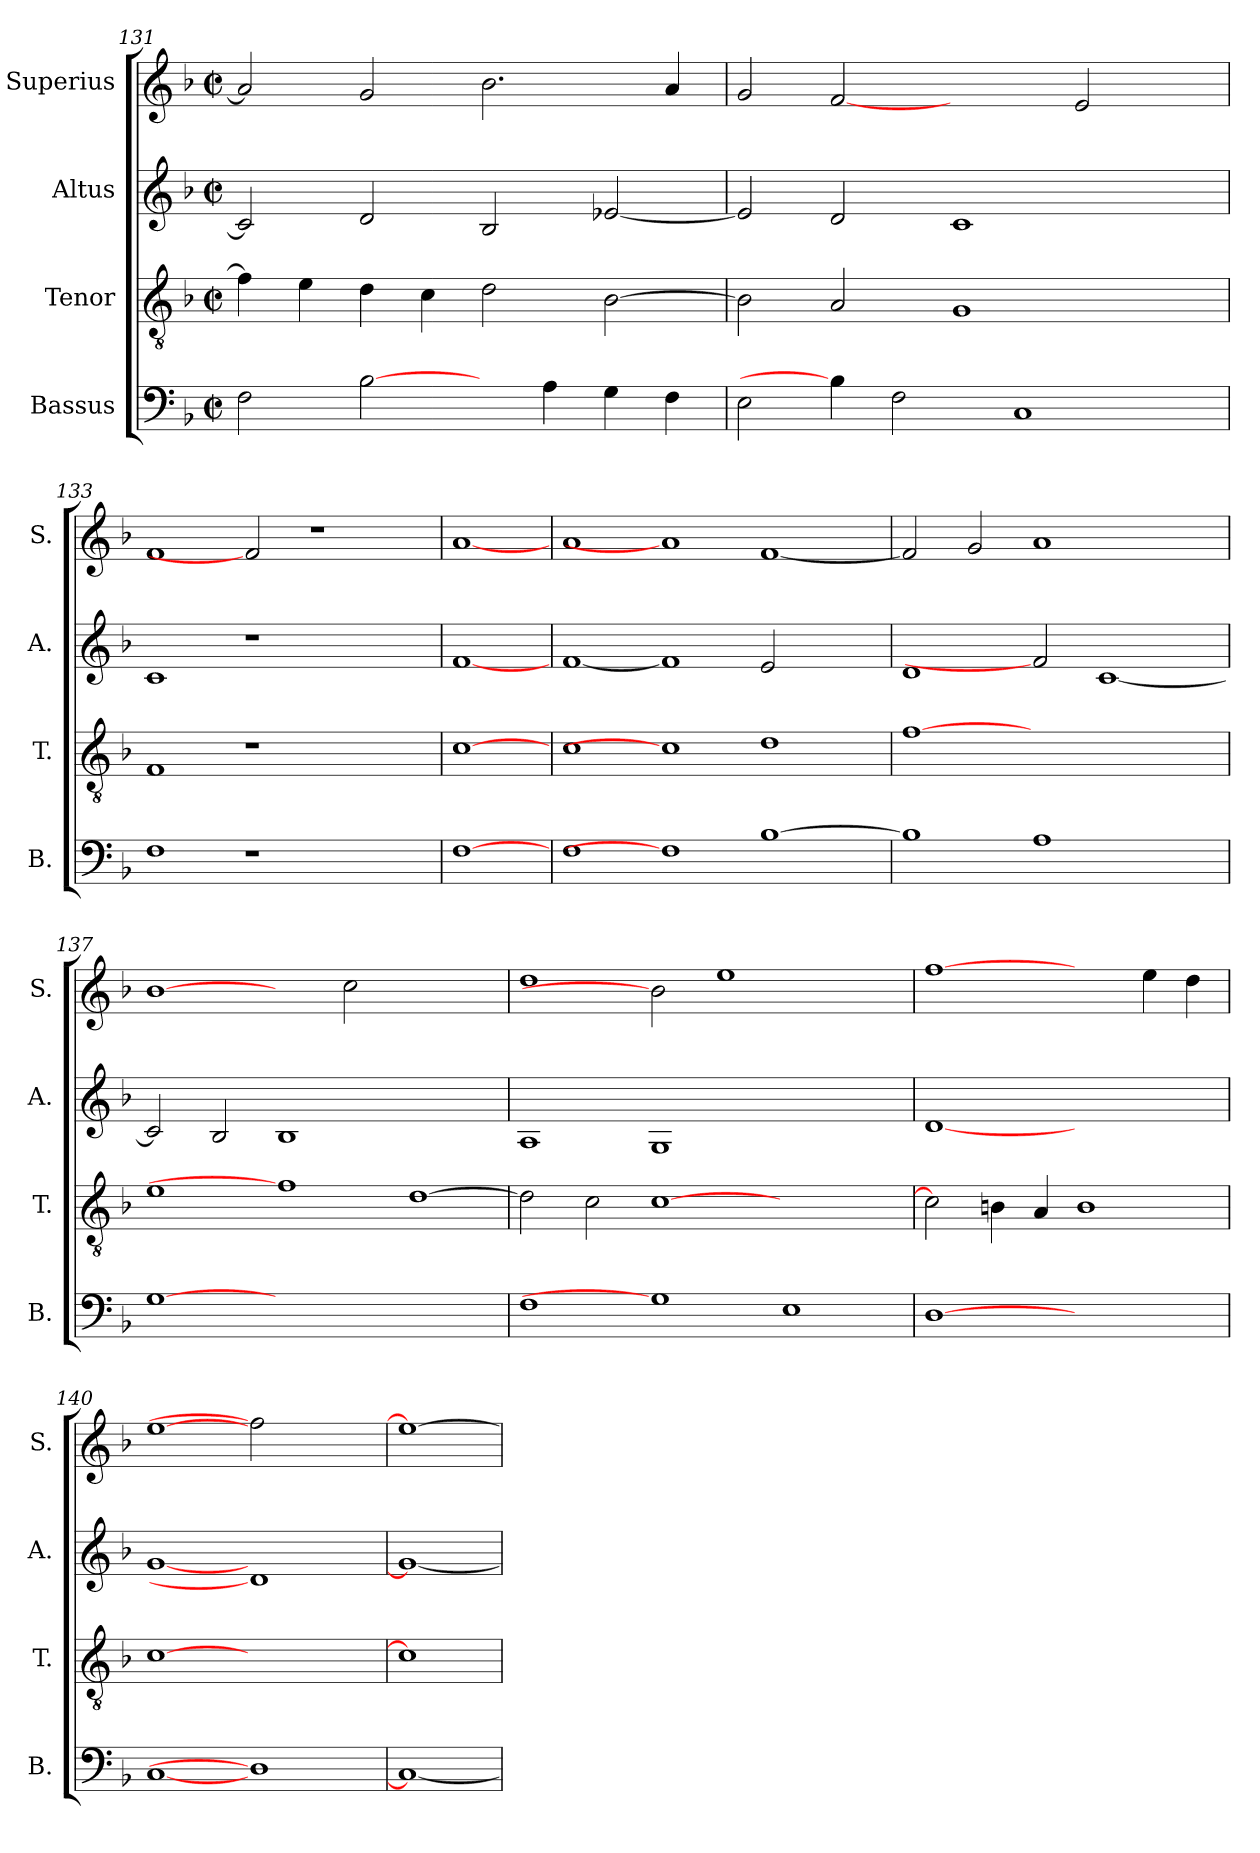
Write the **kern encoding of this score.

**kern	**kern	**kern	**kern
*part4	*part3	*part2	*part1
*staff4	*staff3	*staff2	*staff1
*I"Bassus	*I"Tenor	*I"Altus	*I"Superius
*I'B.	*I'T.	*I'A.	*I'S.
*clefF4	*clefGv2	*clefG2	*clefG2
*	*ITrd7c12	*	*
*k[b-]	*k[b-]	*k[b-]	*k[b-]
*F:	*F:	*F:	*F:
*M2/2	*M2/2	*M2/2	*M2/2
*met(c|)	*met(c|)	*met(c|)	*met(c|)
=131	=131	=131	=131
2Fi\	4Fi\]	2ci/]	2ai/]
.	4Ei\	.	.
[2B-i\	4Di\	2di/	2gi/
.	4Ci\	.	.
4ryy	2Di\	2B-i/	2.b-i\
4Ai\	.	.	.
4Gi\	[>2BB-i\	[<2e-Xi/	.
4Fi\	.	.	4ai/
=132	=132	=132	=132
2Ei\	2BB-i\]	2e-i/]	2gi/
4B-i\]	2AAi/	2di/	[2fi
2Fi\	.	.	.
.	1GGi	1ci	2ryy
1Ci	.	.	.
.	.	.	2ei/
.	4ryy	4ryy	4ryy
=133	=133	=133	=133
1Fi	1FFi	1ci	1fi
1r	1r	1r	2fi]
.	.	.	1r
2ryy	2ryy	2ryy	.
=134	=134	=134	=134
[1Fi	[1Ci	[1fi	[1ai
=135	=135	=135	=135
1Fi	1Ci	[1fi	1ai
1Fi]	1Ci]	1fi]	1ai]
[>1B-i	1Di	2ei/	[<1fi
.	.	2ryy	.
!!LO:PB:g=z
=136	=136	=136	=136
1B-i]	[1Fi	1di	2fi/]
.	.	.	2gi/
1Ai	1.ryy	2fi]	1ai
.	.	[<1ci	.
2ryy	.	.	2ryy
=137	=137	=137	=137
[1Gi	1Ei	2ci/]	[1b-i
.	.	2B-i/	.
0ryy	1Fi]	1B-i	2ryy
.	.	.	2cci\
.	[>1Di	1ryy	1ryy
=138	=138	=138	=138
1Fi	2Di\]	1Ai	1ddi
.	2Ci\	.	.
1Gi]	[>1Ci	1Gi	2b-i]
.	.	.	1eei
1Ei	1ryy	1ryy	.
.	.	.	2ryy
=139	=139	=139	=139
[1Di	2Ci\]	[1di	[1ffi
.	4BBni\	.	.
.	4AAi/	.	.
1ryy	1BBi	1ryy	2ryy
.	.	.	4eei\
.	.	.	4ddi\
=140	=140	=140	=140
[<1Ci	[1Ci	[<1gi	[>1eei
1Di]	1ryy	1di]	2ffi]
.	.	.	2ryy
=141	=141	=141	=141
1Ci_	1Ci]	1gi_	1eei_
=	=	=	=
*-	*-	*-	*-
